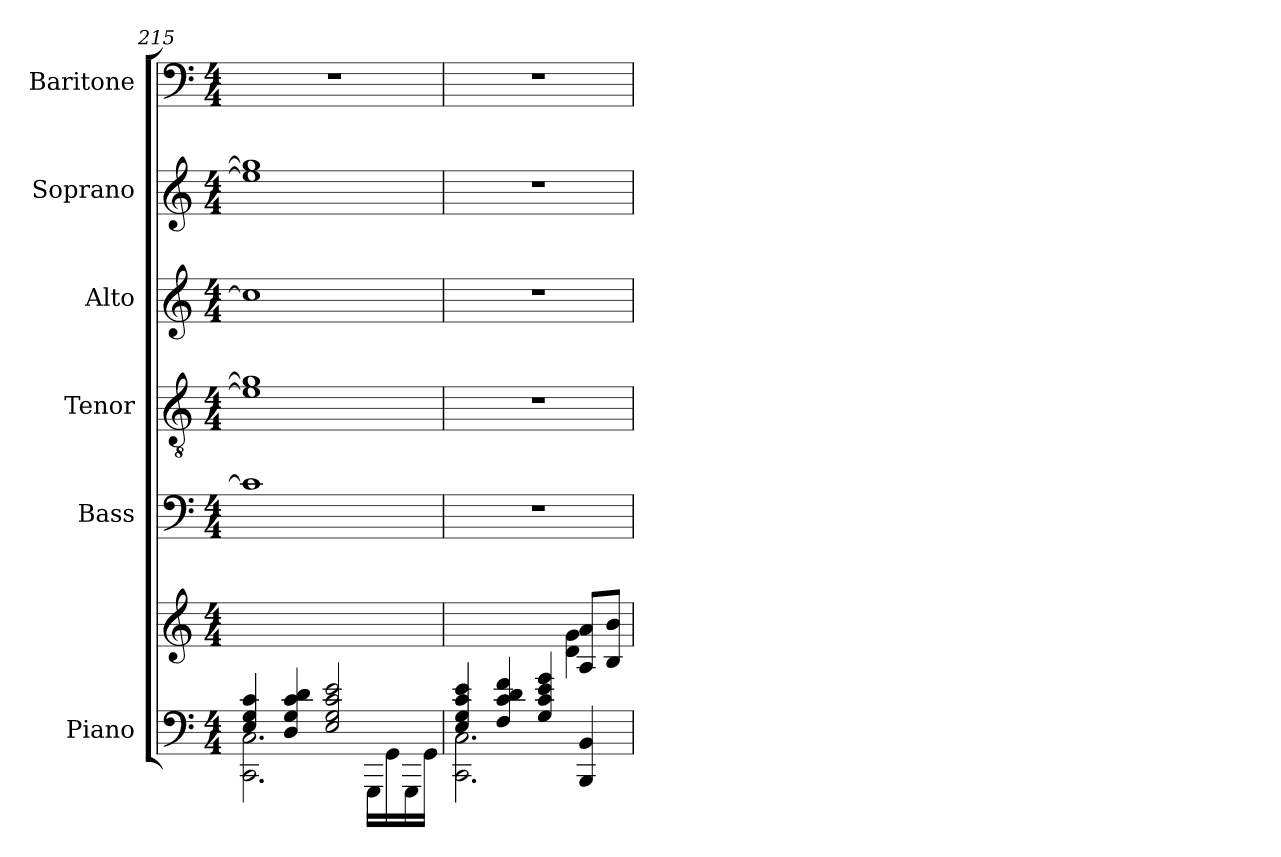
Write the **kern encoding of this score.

**kern	**kern	**kern	**kern	**kern	**kern	**kern
*part6	*part6	*part5	*part4	*part3	*part2	*part1
*staff7	*staff6	*staff5	*staff4	*staff3	*staff2	*staff1
*I"Piano	*	*I"Bass	*I"Tenor	*I"Alto	*I"Soprano	*I"Baritone
*	*	*I'B	*I'T	*I'A	*I'S	*
*clefF4	*clefG2	*clefF4	*clefGv2	*clefG2	*clefG2	*clefF4
*k[]	*k[]	*k[]	*k[]	*k[]	*k[]	*k[]
*C:	*C:	*C:	*C:	*C:	*C:	*C:
*M4/4	*M4/4	*M4/4	*M4/4	*M4/4	*M4/4	*M4/4
=215	=215	=215	=215	=215	=215	=215
*^	*	*	*	*	*	*
4E/ 4G/ 4c/	2.CC\ 2.C\	2ryy	1c]	1e] 1g]	1cc]	1ee] 1gg]	1r
4D/ 4G/ 4c/ 4d/	.	.	.	.	.	.	.
2E/ 2G/ 2c/ 2e/	.	2ryy	.	.	.	.	.
.	16GGG\LL	.	.	.	.	.	.
.	16GG\	.	.	.	.	.	.
.	16GGG\	.	.	.	.	.	.
.	16GG\JJ	.	.	.	.	.	.
=216	=216	=216	=216	=216	=216	=216	=216
*	*	*^	*	*	*	*	*
4E/ 4G/ 4c/ 4e/	2.CC\ 2.C\	2.ryy	2ryy	1r	1r	1r	1r	1r
4F/ 4c/ 4d/ 4f/	.	.	.	.	.	.	.	.
4G/ 4c/ 4e/ 4g/	.	.	4ryy	.	.	.	.	.
4ryy	4BBB 4BB	8A 8aL	4d\ 4g\	.	.	.	.	.
.	.	8B 8bJ	.	.	.	.	.	.
*v	*v	*	*	*	*	*	*	*
*	*v	*v	*	*	*	*	*
=	=	=	=	=	=	=
*-	*-	*-	*-	*-	*-	*-
